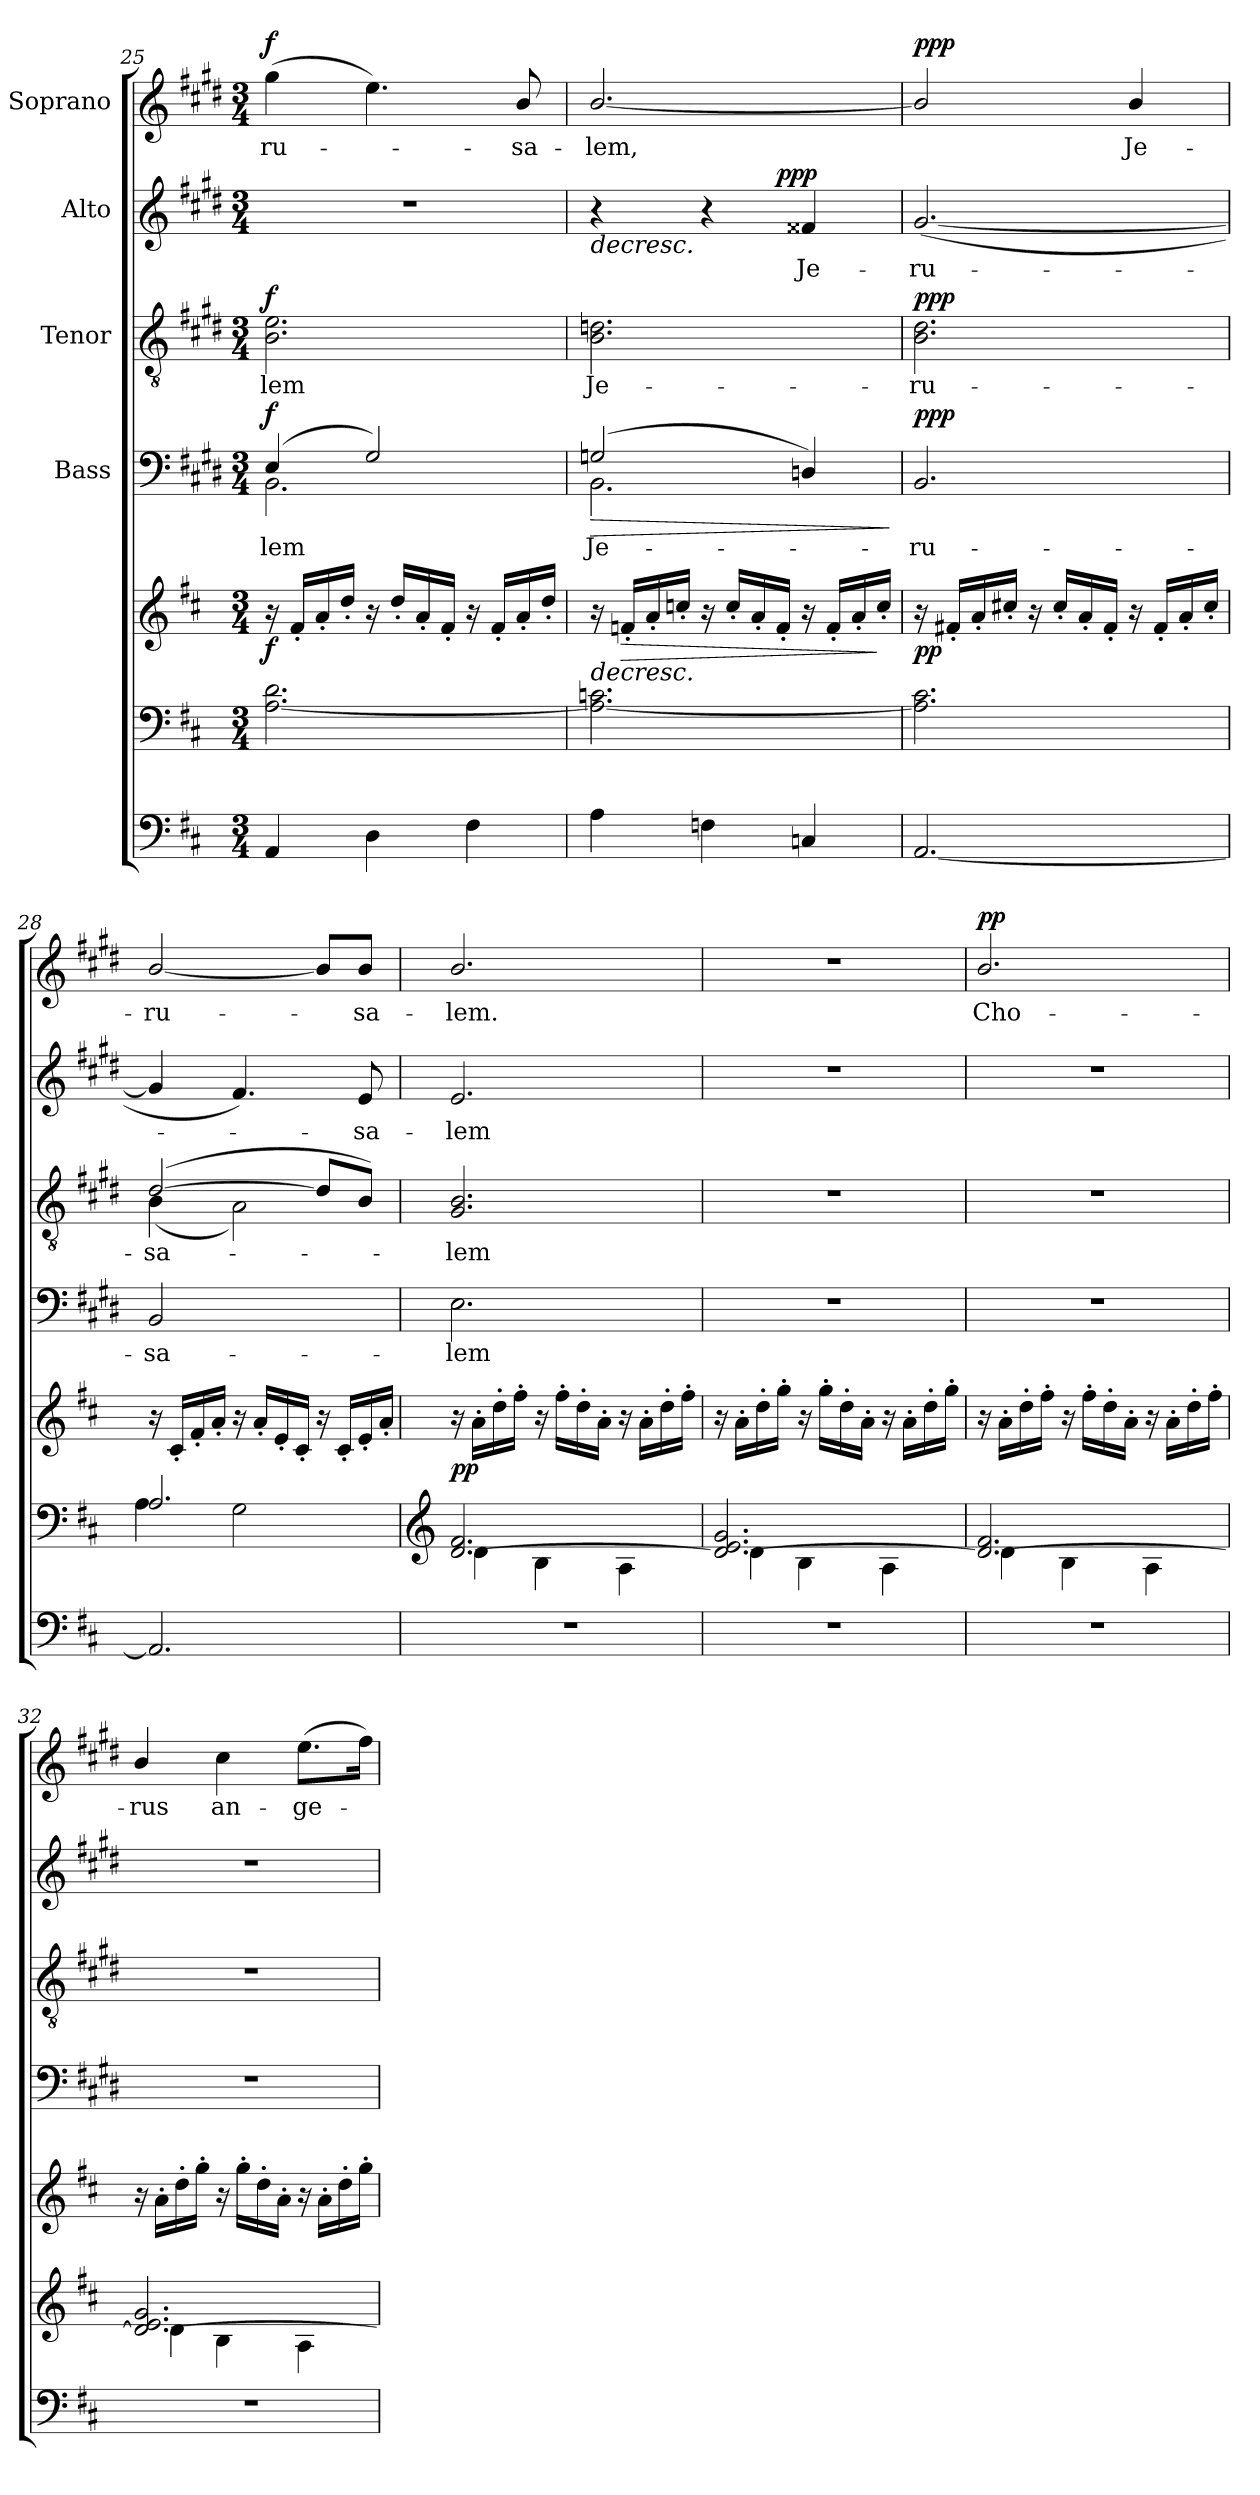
**kern	**kern	**kern	**dynam	**kern	**text	**dynam	**kern	**text	**dynam	**kern	**text	**dynam	**kern	**text	**dynam
*part6	*part5	*part5	*part5	*part4	*part4	*part4	*part3	*part3	*part3	*part2	*part2	*part2	*part1	*part1	*part1
*staff7	*staff6	*staff5	*staff5/6	*staff4	*staff4	*staff4	*staff3	*staff3	*staff3	*staff2	*staff2	*staff2	*staff1	*staff1	*staff1
*	*	*	*	*I"Bass	*	*	*I"Tenor	*	*	*I"Alto	*	*	*I"Soprano	*	*
!!LO:PB:g=z
*clefF4	*clefF4	*clefG2	*	*clefF4	*	*	*clefGv2	*	*	*clefG2	*	*	*clefG2	*	*
*	*	*	*	*ITrd1c2	*	*	*ITrd1c2	*	*	*ITrd1c2	*	*	*ITrd1c2	*	*
*k[f#c#]	*k[f#c#]	*k[f#c#]	*	*k[f#c#]	*	*	*k[f#c#]	*	*	*k[f#c#]	*	*	*k[f#c#]	*	*
*D:	*D:	*D:	*	*D:	*	*	*D:	*	*	*D:	*	*	*D:	*	*
*M3/4	*M3/4	*M3/4	*	*M3/4	*	*	*M3/4	*	*	*M3/4	*	*	*M3/4	*	*
=25	=25	=25	=25	=25	=25	=25	=25	=25	=25	=25	=25	=25	=25	=25	=25
*	*	*	*	*^	*	*	*	*	*	*	*	*	*	*	*
!	!	!	!LO:DY:b	!	!	!	!LO:DY:b	!	!	!LO:DY:b	!	!	!	!	!	!LO:DY:b
4AA/	[2.A\ 2.d\	16r	f	(4D/	2.AA\	-lem	f	2.A\ 2.d\	-lem	f	2.r	.	.	(4ff#\	-ru-	f
.	.	16f#'</LL	.	.	.	.	.	.	.	.	.	.	.	.	.	.
.	.	16a'</	.	.	.	.	.	.	.	.	.	.	.	.	.	.
.	.	16dd'</JJ	.	.	.	.	.	.	.	.	.	.	.	.	.	.
4D\	.	16r	.	2F#/)	.	.	.	.	.	.	.	.	.	4.dd\)	.	.
.	.	16dd'</LL	.	.	.	.	.	.	.	.	.	.	.	.	.	.
.	.	16a'</	.	.	.	.	.	.	.	.	.	.	.	.	.	.
.	.	16f#'</JJ	.	.	.	.	.	.	.	.	.	.	.	.	.	.
4F#\	.	16r	.	.	.	.	.	.	.	.	.	.	.	.	.	.
.	.	16f#'</LL	.	.	.	.	.	.	.	.	.	.	.	.	.	.
.	.	16a'</	.	.	.	.	.	.	.	.	.	.	.	8a/	-sa-	.
.	.	16dd'</JJ	.	.	.	.	.	.	.	.	.	.	.	.	.	.
=26	=26	=26	=26	=26	=26	=26	=26	=26	=26	=26	=26	=26	=26	=26	=26	=26
!	!	!	!LO:HP:b	!	!	!	!LO:HP:b	!	!	!	!	!	!LO:HP:b	!	!	!
*	*	*	*	*	*	*	*	*	*	*	*^	*	*	*	*	*
4A\	2.A\_ 2.cn\	16r	>	(2Fn/	2.AA\	Je-	>	2.A\ 2.cn\	Je-	.	4r	4..ryy	.	>	[2.a/	-lem,	.
!	!	!	!LO:HP:b	!	!	!	!	!	!	!	!	!	!	!	!	!	!
.	.	16fn'</LL	>	.	.	.	.	.	.	.	.	.	.	.	.	.	.
.	.	16a'</	.	.	.	.	.	.	.	.	.	.	.	.	.	.	.
.	.	16ccn'</JJ	.	.	.	.	.	.	.	.	.	.	.	.	.	.	.
4Fn\	.	16r	.	.	.	.	.	.	.	.	4r	.	.	.	.	.	.
.	.	16cc'</LL	.	.	.	.	.	.	.	.	.	.	.	.	.	.	.
.	.	16a'</	.	.	.	.	.	.	.	.	.	.	.	.	.	.	.
!	!	!	!	!	!	!	!	!	!	!	!	!	!	!LO:DY:b	!	!	!
.	.	16f'</JJ	.	.	.	.	.	.	.	.	.	4ryy	.	ppp	.	.	.
4Cn/	.	16r	.	4Cn/)	.	.	.	.	.	.	4e#X/	.	Je-	.	.	.	.
.	.	16f'</LL	.	.	.	.	.	.	.	.	.	.	.	.	.	.	.
.	.	16a'</	.	.	.	.	.	.	.	.	.	.	.	.	.	.	.
.	.	16cc'</JJ	] ]	.	.	.	.	.	.	.	.	16ryy	.	.	.	.	.
*	*	*	*	*v	*v	*	*	*	*	*	*	*	*	*	*	*	*
.	.	.	.	.	.	]	.	.	.	.	.	.	]	.	.	.
=27	=27	=27	=27	=27	=27	=27	=27	=27	=27	=27	=27	=27	=27	=27	=27	=27
!	!	!	!LO:DY:b	!	!	!LO:DY:b	!	!	!LO:DY:b	!	!	!	!	!	!	!LO:DY:b
*	*	*	*	*	*	*	*	*	*	*v	*v	*	*	*	*	*
[2.AA/	2.A\] 2.c#\	16r	pp	2.AA/	-ru-	ppp	2.A\ 2.c#\	-ru-	ppp	([2.f#/	-ru-	.	2a/]	.	ppp
.	.	16f#X'</LL	.	.	.	.	.	.	.	.	.	.	.	.	.
.	.	16a'</	.	.	.	.	.	.	.	.	.	.	.	.	.
.	.	16cc#X'</JJ	.	.	.	.	.	.	.	.	.	.	.	.	.
.	.	16r	.	.	.	.	.	.	.	.	.	.	.	.	.
.	.	16cc#'</LL	.	.	.	.	.	.	.	.	.	.	.	.	.
.	.	16a'</	.	.	.	.	.	.	.	.	.	.	.	.	.
.	.	16f#'</JJ	.	.	.	.	.	.	.	.	.	.	.	.	.
.	.	16r	.	.	.	.	.	.	.	.	.	.	4a/	Je-	.
.	.	16f#'</LL	.	.	.	.	.	.	.	.	.	.	.	.	.
.	.	16a'</	.	.	.	.	.	.	.	.	.	.	.	.	.
.	.	16cc#'</JJ	.	.	.	.	.	.	.	.	.	.	.	.	.
=28	=28	=28	=28	=28	=28	=28	=28	=28	=28	=28	=28	=28	=28	=28	=28
*	*^	*	*	*	*	*	*^	*	*	*	*	*	*	*	*
2.AA/]	2.A/	4A\	16r	.	2AA/	-sa-	.	([>2c#/	(4A\	-sa-	.	4f#/]	.	.	[2a/	-ru-	.
.	.	.	16c#'</LL	.	.	.	.	.	.	.	.	.	.	.	.	.	.
.	.	.	16f#'</	.	.	.	.	.	.	.	.	.	.	.	.	.	.
.	.	.	16a'</JJ	.	.	.	.	.	.	.	.	.	.	.	.	.	.
.	.	2G\	16r	.	.	.	.	.	2G\)	.	.	4.e/)	.	.	.	.	.
.	.	.	16a'</LL	.	.	.	.	.	.	.	.	.	.	.	.	.	.
.	.	.	16e'</	.	.	.	.	.	.	.	.	.	.	.	.	.	.
.	.	.	16c#'</JJ	.	.	.	.	.	.	.	.	.	.	.	.	.	.
.	.	.	16r	.	4ryy	.	.	8c#/L]	.	.	.	.	.	.	8a/L]	.	.
.	.	.	16c#'</LL	.	.	.	.	.	.	.	.	.	.	.	.	.	.
.	.	.	16e'</	.	.	.	.	8A/J)	.	.	.	8d/	-sa-	.	8a/J	-sa-	.
.	.	.	16a'</JJ	.	.	.	.	.	.	.	.	.	.	.	.	.	.
*	*	*	*	*	*	*	*	*v	*v	*	*	*	*	*	*	*	*
=29	=29	=29	=29	=29	=29	=29	=29	=29	=29	=29	=29	=29	=29	=29	=29	=29
*	*clefG2	*	*	*	*	*	*	*	*	*	*	*	*	*	*	*
!	!	!	!	!LO:DY:b	!	!	!	!	!	!	!	!	!	!	!	!
2.r	[>2.d/ 2.f#/	4d\	16r	pp	2.D\	-lem	.	2.F#/ 2.A/	-lem	.	2.d/	-lem	.	2.a/	-lem.	.
.	.	.	16a'>\LL	.	.	.	.	.	.	.	.	.	.	.	.	.
.	.	.	16dd'>\	.	.	.	.	.	.	.	.	.	.	.	.	.
.	.	.	16ff#'>\JJ	.	.	.	.	.	.	.	.	.	.	.	.	.
.	.	4B\	16r	.	.	.	.	.	.	.	.	.	.	.	.	.
.	.	.	16ff#'>\LL	.	.	.	.	.	.	.	.	.	.	.	.	.
.	.	.	16dd'>\	.	.	.	.	.	.	.	.	.	.	.	.	.
.	.	.	16a'>\JJ	.	.	.	.	.	.	.	.	.	.	.	.	.
.	.	4A\	16r	.	.	.	.	.	.	.	.	.	.	.	.	.
.	.	.	16a'>\LL	.	.	.	.	.	.	.	.	.	.	.	.	.
.	.	.	16dd'>\	.	.	.	.	.	.	.	.	.	.	.	.	.
.	.	.	16ff#'>\JJ	.	.	.	.	.	.	.	.	.	.	.	.	.
=30	=30	=30	=30	=30	=30	=30	=30	=30	=30	=30	=30	=30	=30	=30	=30	=30
2.r	2.d/_ 2.e/ 2.g/	4d\	16r	.	2.r	.	.	2.r	.	.	2.r	.	.	2.r	.	.
.	.	.	16a'>\LL	.	.	.	.	.	.	.	.	.	.	.	.	.
.	.	.	16dd'>\	.	.	.	.	.	.	.	.	.	.	.	.	.
.	.	.	16gg'>\JJ	.	.	.	.	.	.	.	.	.	.	.	.	.
.	.	4B\	16r	.	.	.	.	.	.	.	.	.	.	.	.	.
.	.	.	16gg'>\LL	.	.	.	.	.	.	.	.	.	.	.	.	.
.	.	.	16dd'>\	.	.	.	.	.	.	.	.	.	.	.	.	.
.	.	.	16a'>\JJ	.	.	.	.	.	.	.	.	.	.	.	.	.
.	.	4A\	16r	.	.	.	.	.	.	.	.	.	.	.	.	.
.	.	.	16a'>\LL	.	.	.	.	.	.	.	.	.	.	.	.	.
.	.	.	16dd'>\	.	.	.	.	.	.	.	.	.	.	.	.	.
.	.	.	16gg'>\JJ	.	.	.	.	.	.	.	.	.	.	.	.	.
!!LO:LB:g=z
=31	=31	=31	=31	=31	=31	=31	=31	=31	=31	=31	=31	=31	=31	=31	=31	=31
!	!	!	!	!	!	!	!	!	!	!	!	!	!	!	!	!LO:DY:b
2.r	2.d/_ 2.f#/	4d\	16r	.	2.r	.	.	2.r	.	.	2.r	.	.	2.a/	Cho-	pp
.	.	.	16a'>\LL	.	.	.	.	.	.	.	.	.	.	.	.	.
.	.	.	16dd'>\	.	.	.	.	.	.	.	.	.	.	.	.	.
.	.	.	16ff#'>\JJ	.	.	.	.	.	.	.	.	.	.	.	.	.
.	.	4B\	16r	.	.	.	.	.	.	.	.	.	.	.	.	.
.	.	.	16ff#'>\LL	.	.	.	.	.	.	.	.	.	.	.	.	.
.	.	.	16dd'>\	.	.	.	.	.	.	.	.	.	.	.	.	.
.	.	.	16a'>\JJ	.	.	.	.	.	.	.	.	.	.	.	.	.
.	.	4A\	16r	.	.	.	.	.	.	.	.	.	.	.	.	.
.	.	.	16a'>\LL	.	.	.	.	.	.	.	.	.	.	.	.	.
.	.	.	16dd'>\	.	.	.	.	.	.	.	.	.	.	.	.	.
.	.	.	16ff#'>\JJ	.	.	.	.	.	.	.	.	.	.	.	.	.
=32	=32	=32	=32	=32	=32	=32	=32	=32	=32	=32	=32	=32	=32	=32	=32	=32
2.r	2.d/_ 2.e/ 2.g/	4d\	16r	.	2.r	.	.	2.r	.	.	2.r	.	.	4a/	-rus	.
.	.	.	16a'>\LL	.	.	.	.	.	.	.	.	.	.	.	.	.
.	.	.	16dd'>\	.	.	.	.	.	.	.	.	.	.	.	.	.
.	.	.	16gg'>\JJ	.	.	.	.	.	.	.	.	.	.	.	.	.
.	.	4B\	16r	.	.	.	.	.	.	.	.	.	.	4b\	an-	.
.	.	.	16gg'>\LL	.	.	.	.	.	.	.	.	.	.	.	.	.
.	.	.	16dd'>\	.	.	.	.	.	.	.	.	.	.	.	.	.
.	.	.	16a'>\JJ	.	.	.	.	.	.	.	.	.	.	.	.	.
.	.	4A\	16r	.	.	.	.	.	.	.	.	.	.	(8.dd\L	-ge-	.
.	.	.	16a'>\LL	.	.	.	.	.	.	.	.	.	.	.	.	.
.	.	.	16dd'>\	.	.	.	.	.	.	.	.	.	.	.	.	.
.	.	.	16gg'>\JJ	.	.	.	.	.	.	.	.	.	.	16ee\Jk)	.	.
*	*v	*v	*	*	*	*	*	*	*	*	*	*	*	*	*	*
=	=	=	=	=	=	=	=	=	=	=	=	=	=	=	=
*-	*-	*-	*-	*-	*-	*-	*-	*-	*-	*-	*-	*-	*-	*-	*-
